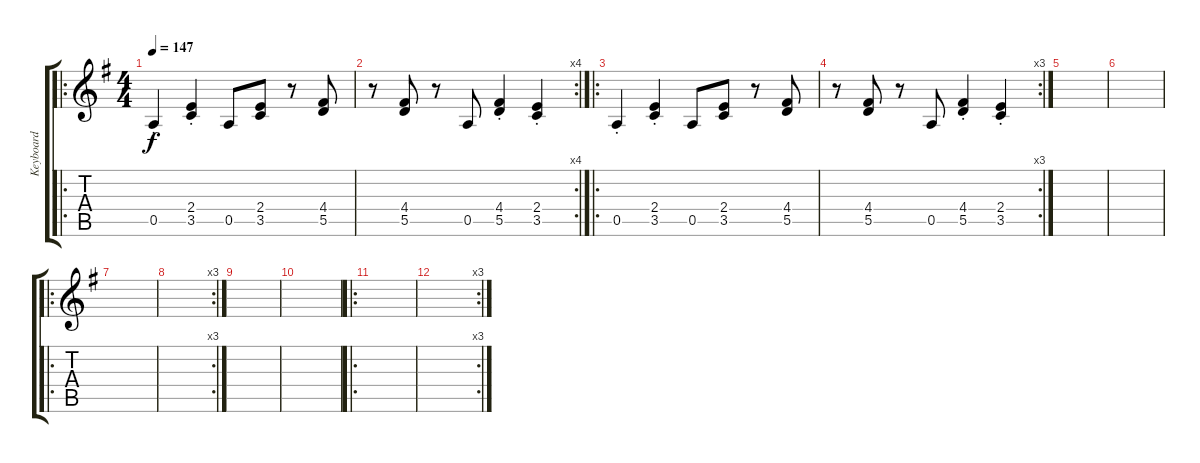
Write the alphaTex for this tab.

\track ("Keyboard" "Keyboard") {instrument electricguitarmuted}
\staff {score tabs}
\tuning (E4 B3 G3 D3 A2 E2) {hide}
\ro
\ts (4 4)
\tempo 147
\clef g2
\ks g
0.5{st}.4{dy f} (2.4{st} 3.5{st}).4 0.5.8 (2.4 3.5).8 r.8 (4.4 5.5).8 |
\rc 4
r.8 (4.4 5.5).8 r.8 0.5.8 (4.4{st} 5.5{st}).4 (2.4{st} 3.5{st}).4 |
\ro
0.5{st}.4 (2.4{st} 3.5{st}).4 0.5.8 (2.4 3.5).8 r.8 (4.4 5.5).8 |
\rc 3
r.8 (4.4 5.5).8 r.8 0.5.8 (4.4{st} 5.5{st}).4 (2.4{st} 3.5{st}).4 |
|
|
\ro
|
\rc 3
|
|
|
\ro
|
\rc 3
